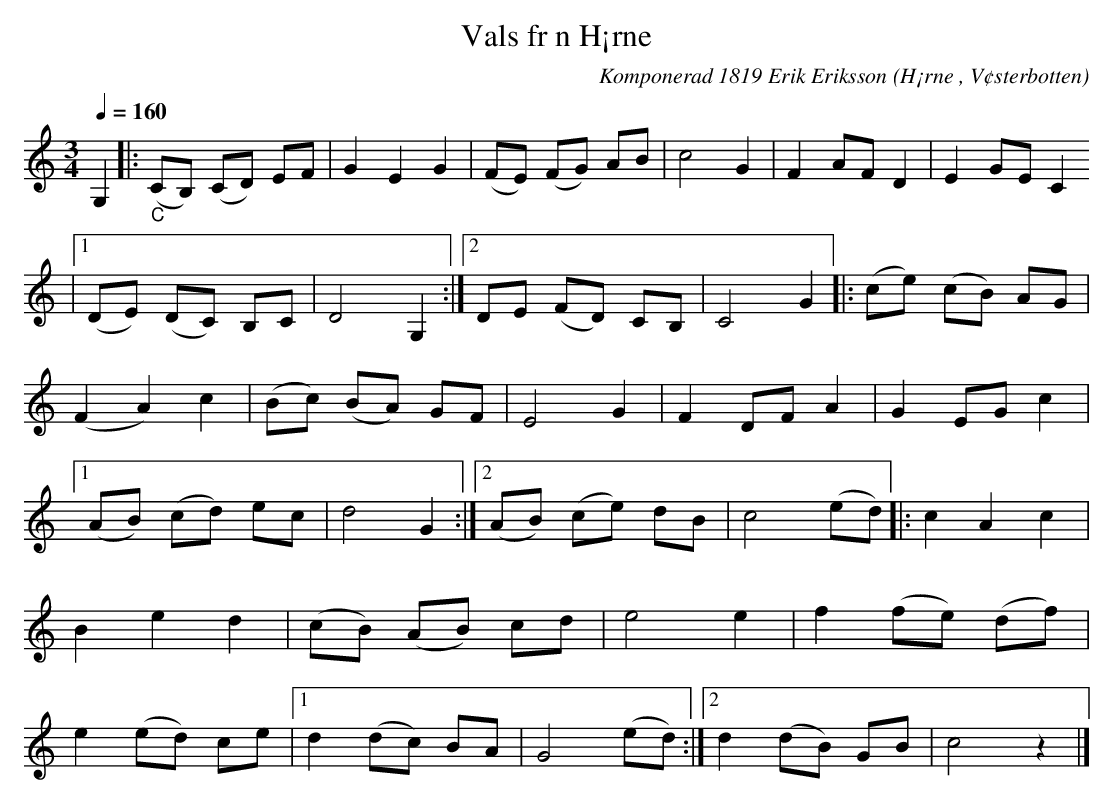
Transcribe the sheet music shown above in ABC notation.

X:1
T:Vals fr n H¡rne
O:H¡rne , V¢sterbotten
M:3/4
L:1/8
C:Komponerad 1819 Erik Eriksson
K:C
Q:1/4=160
G,2|:"_C" (CB,) (CD) EF| G2 E2 G2 | (FE) (FG) AB | c4 G2 | F2 AF D2 | E2 GE C2
|1 (DE) (DC) B,C | D4 G,2:|2 DE (FD) CB,|C4 G2|: (ce) (cB) AG | (F2 A2) c2 | (Bc) (BA) GF | E4 G2 | F2 DF A2 | G2 EG c2 |1 (AB) (cd) ec | d4 G2 :|2 (AB) (ce) dB | c4 (ed) |: c2 A2 c2 | B2 e2 d2| (cB) (AB) cd | e4 e2| f2 (fe) (df)| e2 (ed) ce|1 d2 (dc) BA | G4 (ed) :|2 d2 (dB) GB | c4 z2|]
